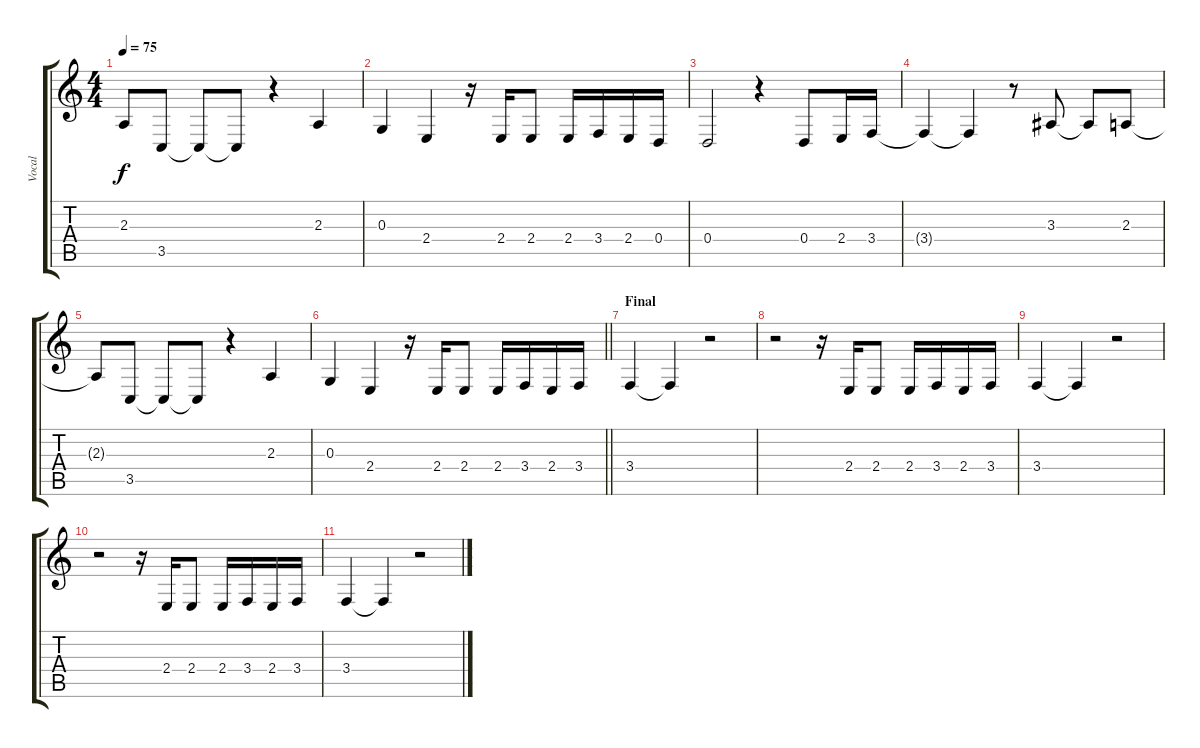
\track ("Vocal" "Vocal") {instrument clarinet}
\staff {score tabs}
\tuning (E4 B3 G3 D3 A2 E2) {hide}
\ts (4 4)
\tempo 75
\clef g2
\ks c
2.3{t}.8{dy f} 3.5.8 3.5{t}.8 3.5{t}.8 r.4 2.3.4 |
0.3.4 2.4.4 r.16 2.4.16 2.4.8 2.4.16 3.4.16 2.4.16 0.4.16 |
0.4.2 r.4 0.4.8 2.4.16 3.4.16 |
3.4{t}.4 3.4{t}.4 r.8 3.3.8 3.3{t}.8 2.3.8 |
2.3{t}.8 3.5.8 3.5{t}.8 3.5{t}.8 r.4 2.3.4 |
\barLineRight lightlight
0.3.4 2.4.4 r.16 2.4.16 2.4.8 2.4.16 3.4.16 2.4.16 3.4.16 |
\section ("" "Final")
3.4.4 3.4{t}.4 r.2 |
r.2 r.16 2.4.16 2.4.8 2.4.16 3.4.16 2.4.16 3.4.16 |
3.4.4 3.4{t}.4 r.2 |
r.2 r.16 2.4.16 2.4.8 2.4.16 3.4.16 2.4.16 3.4.16 |
3.4.4 3.4{t}.4 r.2
